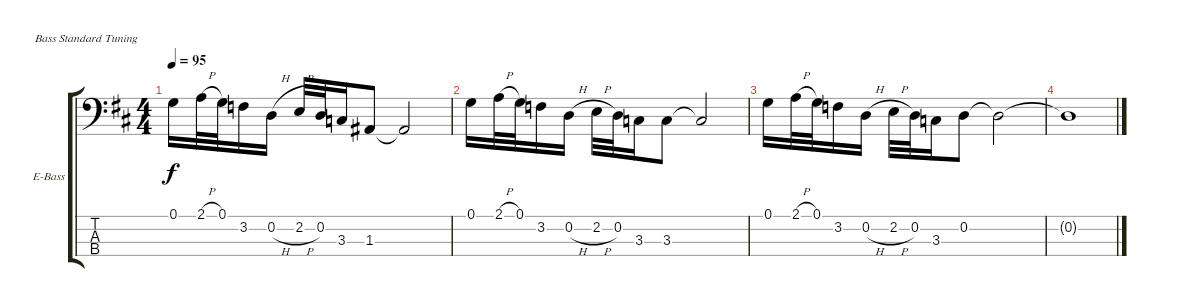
\defaultSystemsLayout 4
\bracketExtendMode groupsimilarinstruments
\firstSystemTrackNameOrientation horizontal
\otherSystemsTrackNameOrientation horizontal
\track ("Electric Bass" "E-Bass") {instrument electricbassfinger}
\staff {score tabs}
\tuning (G2 D2 A1 E1)
\ts (4 4)
\tempo 95
\clef f4
\ks d
0.1.16{dy f} 2.1{h}.32 0.1.32 3.2.16 0.2{h}.16 2.2{h}.32 0.2.32 3.3.16 1.3.8 1.3{t}.2 |
0.1.16 2.1{h}.32 0.1.32 3.2.16 0.2{h}.16 2.2{h}.32 0.2.32 3.3.16 3.3.8 3.3{t}.2 |
0.1.16 2.1{h}.32 0.1.32 3.2.16 0.2{h}.16 2.2{h}.32 0.2.32 3.3.16 0.2.8 0.2{t}.2 |
0.2{t}.1
